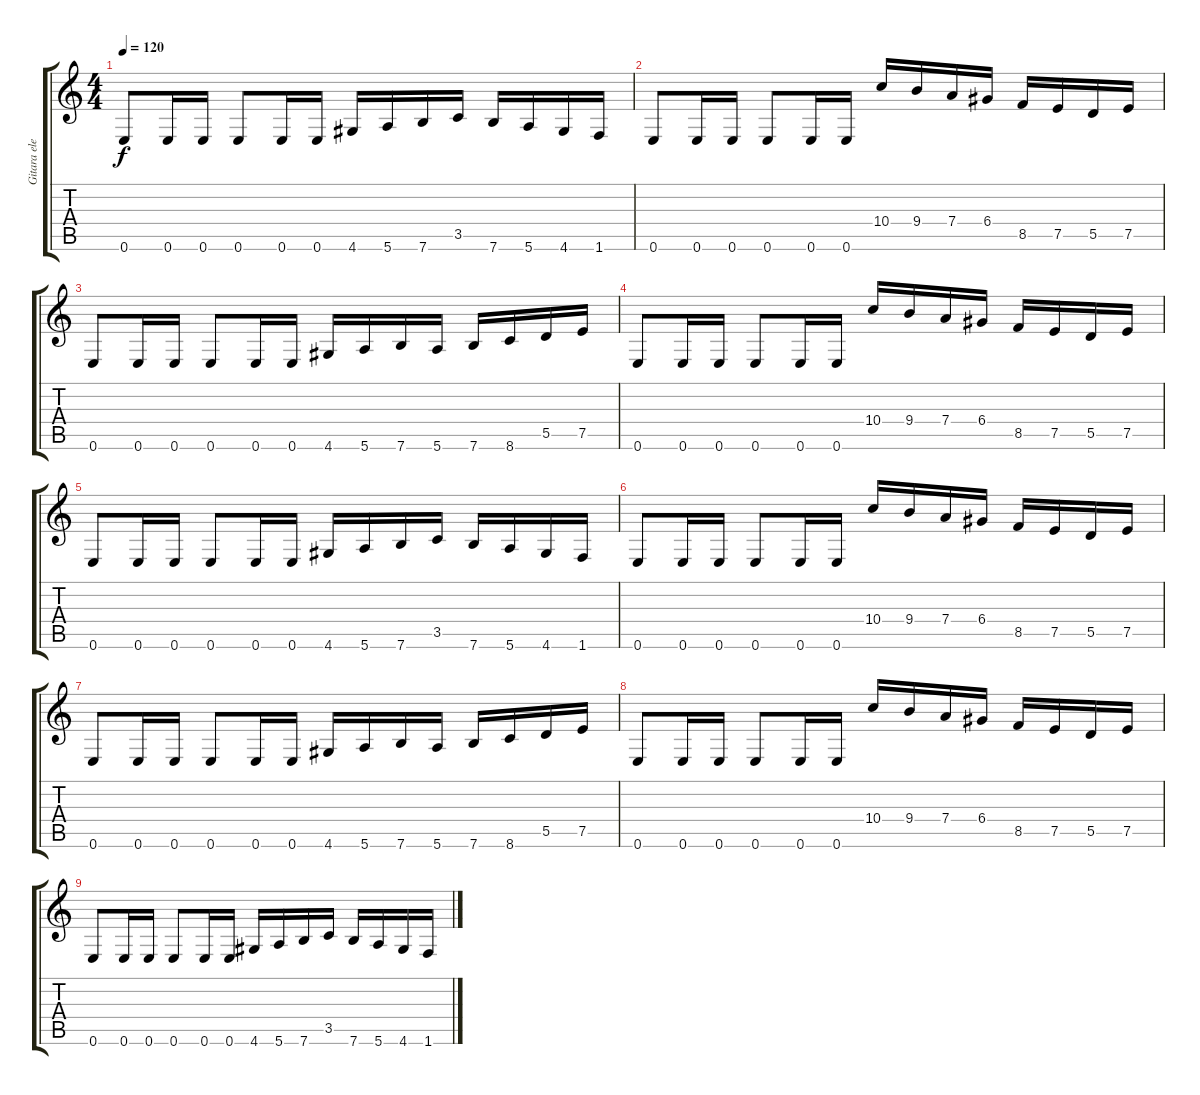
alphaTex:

\track ("Gitara elektryczna (II)" "Gitara ele") {instrument distortionguitar}
\staff {score tabs}
\tuning (E4 B3 G3 D3 A2 E2) {hide}
\ts (4 4)
\tempo 120
\clef g2
\ks c
0.6.8{dy f} 0.6.16 0.6.16 0.6.8 0.6.16 0.6.16 4.6.16 5.6.16 7.6.16 3.5.16 7.6.16 5.6.16 4.6.16 1.6.16 |
0.6.8{volume 10} 0.6.16 0.6.16 0.6.8 0.6.16 0.6.16 10.4.16 9.4.16 7.4.16 6.4.16 8.5.16 7.5.16 5.5.16 7.5.16 |
0.6.8{volume 9} 0.6.16 0.6.16 0.6.8 0.6.16 0.6.16 4.6.16 5.6.16 7.6.16 5.6.16 7.6.16 8.6.16 5.5.16 7.5.16 |
0.6.8{volume 8} 0.6.16 0.6.16 0.6.8 0.6.16 0.6.16 10.4.16 9.4.16 7.4.16 6.4.16 8.5.16 7.5.16 5.5.16 7.5.16 |
0.6.8{volume 7} 0.6.16 0.6.16 0.6.8 0.6.16 0.6.16 4.6.16 5.6.16 7.6.16 3.5.16 7.6.16 5.6.16 4.6.16 1.6.16 |
0.6.8{volume 6} 0.6.16 0.6.16 0.6.8 0.6.16 0.6.16 10.4.16 9.4.16 7.4.16 6.4.16 8.5.16 7.5.16 5.5.16 7.5.16 |
0.6.8{volume 5} 0.6.16 0.6.16 0.6.8 0.6.16 0.6.16 4.6.16{volume 5} 5.6.16 7.6.16 5.6.16 7.6.16 8.6.16 5.5.16 7.5.16 |
0.6.8{volume 4} 0.6.16 0.6.16 0.6.8 0.6.16 0.6.16 10.4.16{volume 3} 9.4.16 7.4.16 6.4.16 8.5.16 7.5.16 5.5.16 7.5.16 |
0.6.8{volume 1} 0.6.16 0.6.16 0.6.8 0.6.16 0.6.16 4.6.16{volume 0} 5.6.16 7.6.16 3.5.16 7.6.16 5.6.16 4.6.16 1.6.16
